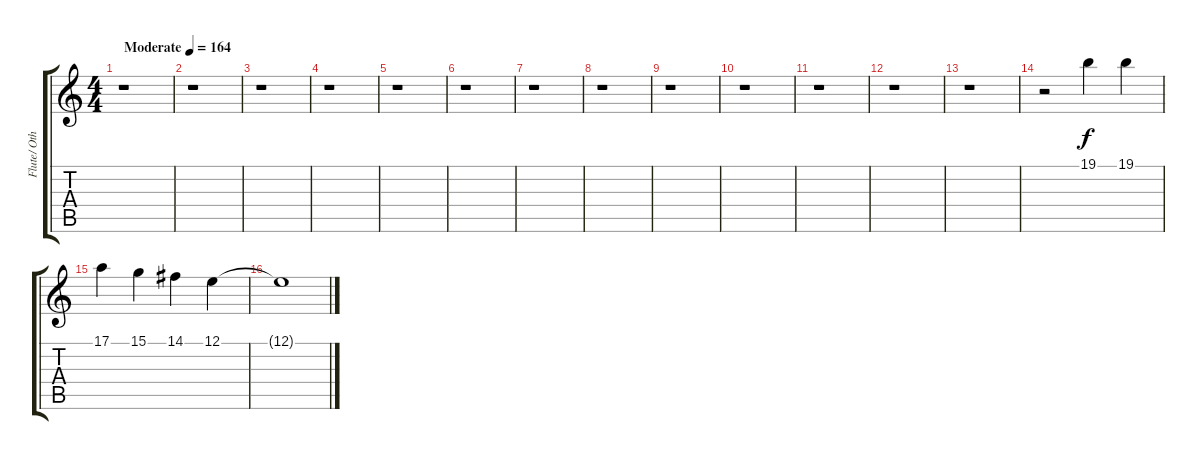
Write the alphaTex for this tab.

\track ("Flute/ Other" "Flute/ Oth") {instrument flute}
\staff {score tabs}
\tuning (E4 B3 G3 D3 A2 E2) {hide}
\ts (4 4)
\tempo (164 "Moderate")
\clef g2
\ks c
r.1{dy f instrument flute} |
r.1 |
r.1 |
r.1 |
r.1 |
r.1 |
r.1 |
r.1 |
r.1 |
r.1 |
r.1 |
r.1 |
r.1 |
r.2 19.1.4 19.1.4 |
17.1.4 15.1.4 14.1.4 12.1.4{volume 5} |
12.1{t}.1
